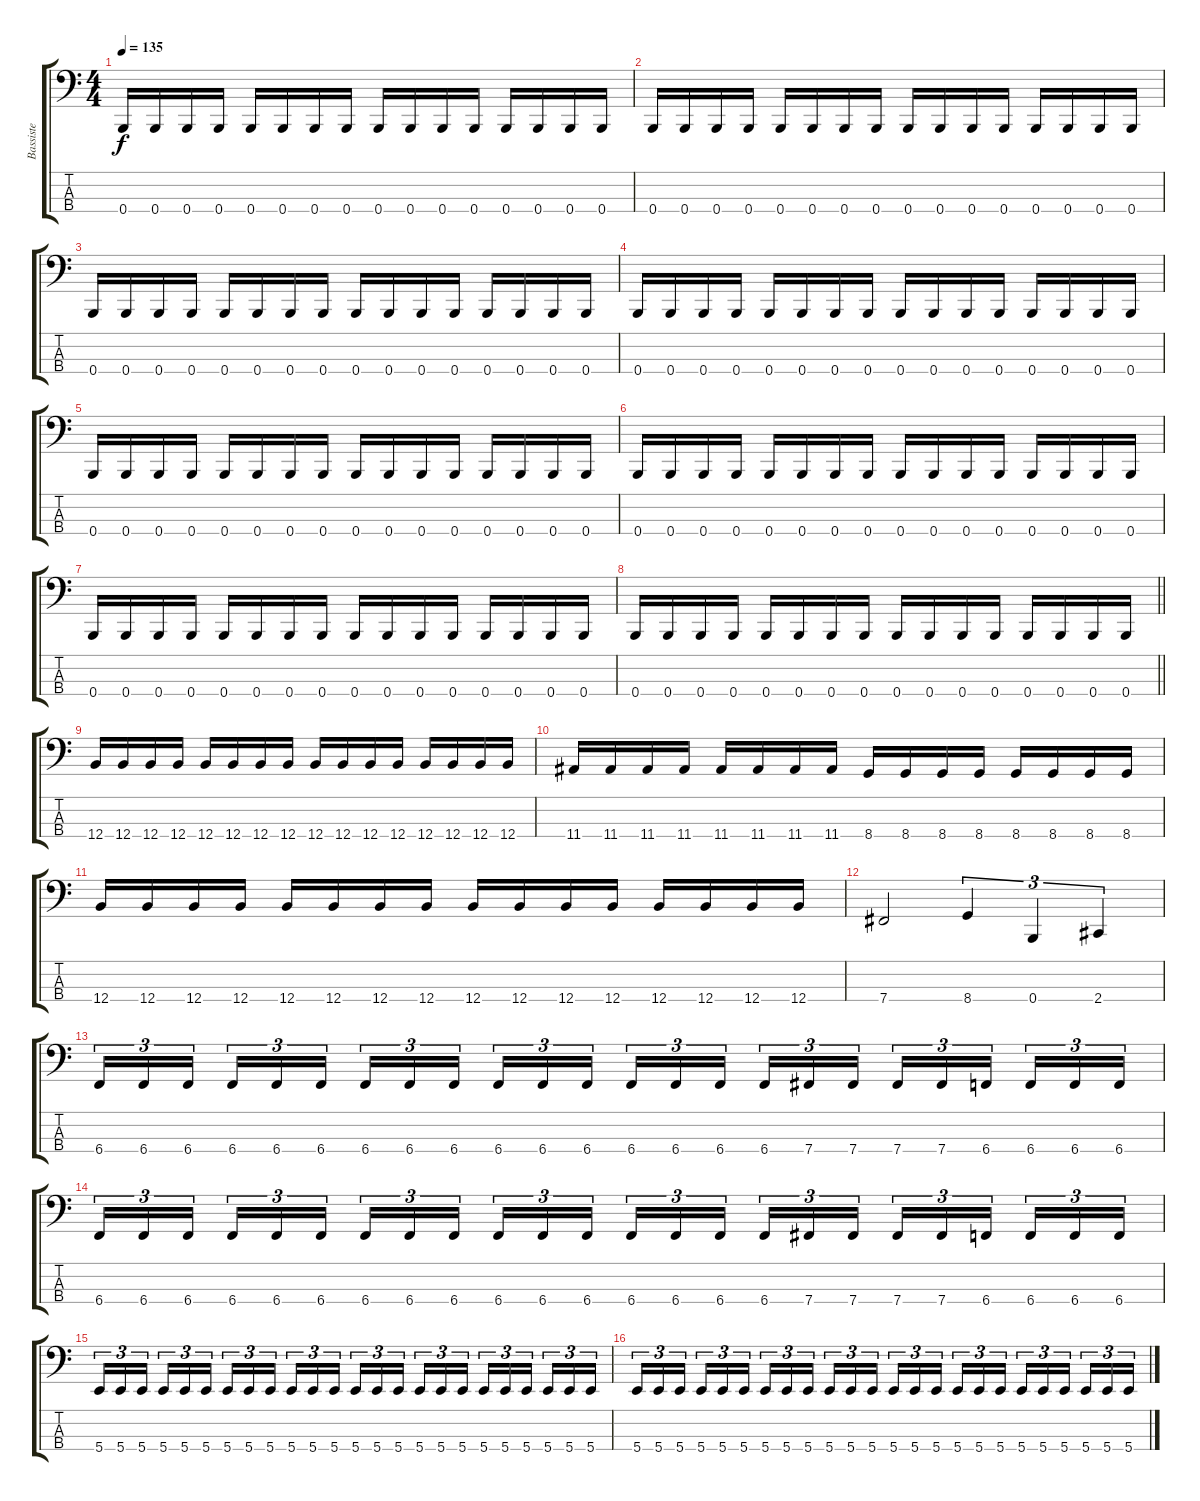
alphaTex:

\track ("Bassiste" "Bassiste") {instrument electricbassfinger}
\staff {score tabs}
\tuning (D2 B1 Gb1 B0) {hide}
\ts (4 4)
\tempo 135
\clef f4
\ks c
0.4.16{dy f} 0.4.16 0.4.16 0.4.16 0.4.16 0.4.16 0.4.16 0.4.16 0.4.16 0.4.16 0.4.16 0.4.16 0.4.16 0.4.16 0.4.16 0.4.16 |
0.4.16 0.4.16 0.4.16 0.4.16 0.4.16 0.4.16 0.4.16 0.4.16 0.4.16 0.4.16 0.4.16 0.4.16 0.4.16 0.4.16 0.4.16 0.4.16 |
0.4.16 0.4.16 0.4.16 0.4.16 0.4.16 0.4.16 0.4.16 0.4.16 0.4.16 0.4.16 0.4.16 0.4.16 0.4.16 0.4.16 0.4.16 0.4.16 |
0.4.16 0.4.16 0.4.16 0.4.16 0.4.16 0.4.16 0.4.16 0.4.16 0.4.16 0.4.16 0.4.16 0.4.16 0.4.16 0.4.16 0.4.16 0.4.16 |
0.4.16 0.4.16 0.4.16 0.4.16 0.4.16 0.4.16 0.4.16 0.4.16 0.4.16 0.4.16 0.4.16 0.4.16 0.4.16 0.4.16 0.4.16 0.4.16 |
0.4.16 0.4.16 0.4.16 0.4.16 0.4.16 0.4.16 0.4.16 0.4.16 0.4.16 0.4.16 0.4.16 0.4.16 0.4.16 0.4.16 0.4.16 0.4.16 |
0.4.16 0.4.16 0.4.16 0.4.16 0.4.16 0.4.16 0.4.16 0.4.16 0.4.16 0.4.16 0.4.16 0.4.16 0.4.16 0.4.16 0.4.16 0.4.16 |
\barLineRight lightlight
0.4.16 0.4.16 0.4.16 0.4.16 0.4.16 0.4.16 0.4.16 0.4.16 0.4.16 0.4.16 0.4.16 0.4.16 0.4.16 0.4.16 0.4.16 0.4.16 |
12.4.16 12.4.16 12.4.16 12.4.16 12.4.16 12.4.16 12.4.16 12.4.16 12.4.16 12.4.16 12.4.16 12.4.16 12.4.16 12.4.16 12.4.16 12.4.16 |
11.4.16 11.4.16 11.4.16 11.4.16 11.4.16 11.4.16 11.4.16 11.4.16 8.4.16 8.4.16 8.4.16 8.4.16 8.4.16 8.4.16 8.4.16 8.4.16 |
12.4.16 12.4.16 12.4.16 12.4.16 12.4.16 12.4.16 12.4.16 12.4.16 12.4.16 12.4.16 12.4.16 12.4.16 12.4.16 12.4.16 12.4.16 12.4.16 |
7.4.2 8.4.4{tu (3 2)} 0.4.4{tu (3 2)} 2.4.4{tu (3 2)} |
6.4.16{tu (3 2)} 6.4.16{tu (3 2)} 6.4.16{tu (3 2) beam splitsecondary} 6.4.16{tu (3 2)} 6.4.16{tu (3 2)} 6.4.16{tu (3 2)} 6.4.16{tu (3 2)} 6.4.16{tu (3 2)} 6.4.16{tu (3 2) beam splitsecondary} 6.4.16{tu (3 2)} 6.4.16{tu (3 2)} 6.4.16{tu (3 2)} 6.4.16{tu (3 2)} 6.4.16{tu (3 2)} 6.4.16{tu (3 2) beam splitsecondary} 6.4.16{tu (3 2)} 7.4.16{tu (3 2)} 7.4.16{tu (3 2)} 7.4.16{tu (3 2)} 7.4.16{tu (3 2)} 6.4.16{tu (3 2) beam splitsecondary} 6.4.16{tu (3 2)} 6.4.16{tu (3 2)} 6.4.16{tu (3 2)} |
6.4.16{tu (3 2)} 6.4.16{tu (3 2)} 6.4.16{tu (3 2) beam splitsecondary} 6.4.16{tu (3 2)} 6.4.16{tu (3 2)} 6.4.16{tu (3 2)} 6.4.16{tu (3 2)} 6.4.16{tu (3 2)} 6.4.16{tu (3 2) beam splitsecondary} 6.4.16{tu (3 2)} 6.4.16{tu (3 2)} 6.4.16{tu (3 2)} 6.4.16{tu (3 2)} 6.4.16{tu (3 2)} 6.4.16{tu (3 2) beam splitsecondary} 6.4.16{tu (3 2)} 7.4.16{tu (3 2)} 7.4.16{tu (3 2)} 7.4.16{tu (3 2)} 7.4.16{tu (3 2)} 6.4.16{tu (3 2) beam splitsecondary} 6.4.16{tu (3 2)} 6.4.16{tu (3 2)} 6.4.16{tu (3 2)} |
5.4.16{tu (3 2)} 5.4.16{tu (3 2)} 5.4.16{tu (3 2) beam splitsecondary} 5.4.16{tu (3 2)} 5.4.16{tu (3 2)} 5.4.16{tu (3 2)} 5.4.16{tu (3 2)} 5.4.16{tu (3 2)} 5.4.16{tu (3 2) beam splitsecondary} 5.4.16{tu (3 2)} 5.4.16{tu (3 2)} 5.4.16{tu (3 2)} 5.4.16{tu (3 2)} 5.4.16{tu (3 2)} 5.4.16{tu (3 2) beam splitsecondary} 5.4.16{tu (3 2)} 5.4.16{tu (3 2)} 5.4.16{tu (3 2)} 5.4.16{tu (3 2)} 5.4.16{tu (3 2)} 5.4.16{tu (3 2) beam splitsecondary} 5.4.16{tu (3 2)} 5.4.16{tu (3 2)} 5.4.16{tu (3 2)} |
5.4.16{tu (3 2)} 5.4.16{tu (3 2)} 5.4.16{tu (3 2) beam splitsecondary} 5.4.16{tu (3 2)} 5.4.16{tu (3 2)} 5.4.16{tu (3 2)} 5.4.16{tu (3 2)} 5.4.16{tu (3 2)} 5.4.16{tu (3 2) beam splitsecondary} 5.4.16{tu (3 2)} 5.4.16{tu (3 2)} 5.4.16{tu (3 2)} 5.4.16{tu (3 2)} 5.4.16{tu (3 2)} 5.4.16{tu (3 2) beam splitsecondary} 5.4.16{tu (3 2)} 5.4.16{tu (3 2)} 5.4.16{tu (3 2)} 5.4.16{tu (3 2)} 5.4.16{tu (3 2)} 5.4.16{tu (3 2) beam splitsecondary} 5.4.16{tu (3 2)} 5.4.16{tu (3 2)} 5.4.16{tu (3 2)}
